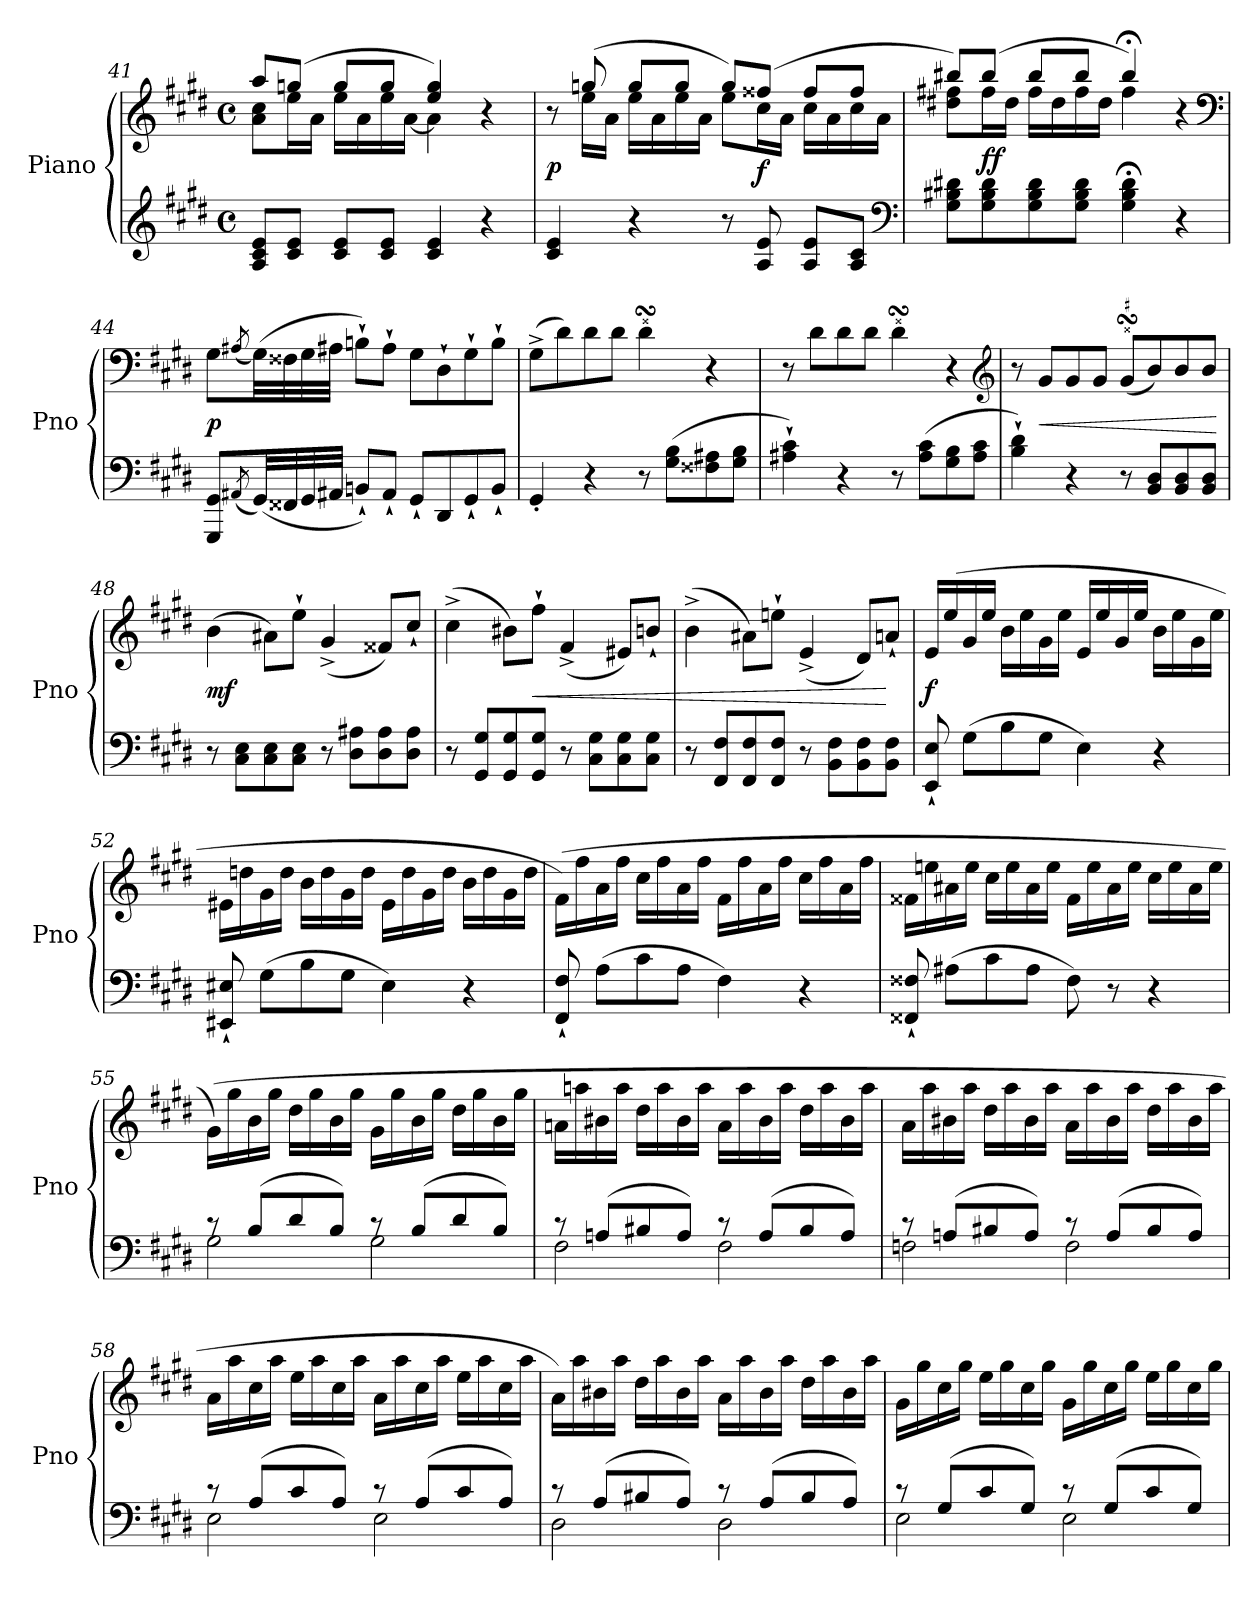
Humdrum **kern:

**kern	**kern	**dynam
*part1	*part1	*part1
*staff2	*staff1	*staff1/2
*I"Piano	*	*
*I'Pno	*	*
*clefG2	*clefG2	*
*k[f#c#g#d#]	*k[f#c#g#d#]	*
*c#:	*c#:	*
*M4/4	*M4/4	*
*met(c)	*met(c)	*
=41	=41	=41
*	*^	*
8A 8c# 8eL	8aaL	8a 8cc#L	.
8c# 8eJ	(8ggnJ	16eeL	.
.	.	16aJJ	.
8c# 8eL	8ggL	16eeLL	.
.	.	16a	.
8c# 8eJ	8ggJ	16ee	.
.	.	[16aJJ	.
4c# 4e	4ee 4gg)	4a]	.
4r	4r	4ryy	.
=42	=42	=42	=42
4c# 4e	8r	8ryy	p
.	(8ggn	16eeLL	.
.	.	16aJJ	.
4r	8ggL	16eeLL	.
.	.	16a	.
.	8ggJ	16ee	.
.	.	16aJJ	.
8r	8ggL)	8eeL	.
8A 8e	(8ff##XJ	16cc#L	f
.	.	16aJJ	.
8A 8eL	8ff##L	16cc#LL	.
.	.	16a	.
8A 8c#J	8ff##J	16cc#	.
.	.	16aJJ	.
*clefF4	*	*	*
!!LO:LB:g=z	!!
=43	=43	=43	=43
8G# 8B#X 8d#XL	8bb#XL)	8dd#X 8ff#XL	.
8G# 8B# 8d#	(8bb#J	16ff#L	ff
.	.	16dd#JJ	.
8G# 8B# 8d#	8bb#L	16ff#LL	.
.	.	16dd#	.
8G# 8B# 8d#J	8bb#J	16ff#	.
.	.	16dd#JJ	.
4G#;< 4B#;< 4d#;<	4bb#;<)	4ff#	.
4r	4r	4ryy	.
*	*v	*v	*
*	*clefF4	*
=44	=44	=44
8GGG# 8GG#L	8G#L	p
(8qAA#X	(8qA#X	.
(32GG#LL)	(32G#LL)	.
32FF##X	32F##X	.
32GG#	32G#	.
32AA#XJJJ	32A#XJJJ	.
8BBn`L)	8Bn`L)	.
8AA#`J	8A#`J	.
8GG#`L	8G#L	.
8DD#	8D#`	.
8GG#`	8G#`	.
8BB`J	8B`J	.
=45	=45	=45
4GG#'	(8G#^<L	.
.	8d#)	.
4r	8d#	.
.	8d#J	.
!	!LO:TURN:lacc=##	!
8r	4d#sSss	.
(>8G# 8BL	.	.
8F##X 8A#X	4r	.
8G# 8BJ	.	.
=46	=46	=46
4A#X` 4c#`)	8r	.
.	8d#L	.
4r	8d#	.
.	8d#J	.
!	!LO:TURN:lacc=##	!
8r	4d#sSss	.
(>8A# 8c#L	.	.
8G# 8B	4r	.
8A# 8c#J	.	.
*	*clefG2	*
!!LO:LB:g=z
=47	=47	=47
4B` 4d#`)	8r	.
.	8g#L	<
4r	8g#	.
.	8g#J	.
!	!LO:TURN:uacc=#	!
!	!LO:TURN:lacc=##	!
8r	(8g#sSSsL	.
8BB 8D#L	8b)	.
8BB 8D#	8b	.
8BB 8D#J	8bJ	.
.	.	[
=48	=48	=48
8r	(4b	mf
8C# 8EL	.	.
8C# 8E	8a#XL)	.
8C# 8EJ	8ee`J	.
8r	(4g#^	.
8D# 8A#XL	.	.
8D# 8A#	8f##XL)	.
8D# 8A#J	8cc#`J	.
=49	=49	=49
8r	(4cc#^	.
8GG# 8G#L	.	.
8GG# 8G#	8b#XL)	.
8GG# 8G#J	8ff#`J	<
8r	(4f#^	.
8C# 8G#L	.	.
8C# 8G#	8e#XL)	.
8C# 8G#J	8bn`J	.
=50	=50	=50
8r	(4b^	.
8FF# 8F#L	.	.
8FF# 8F#	8a#XL)	.
8FF# 8F#J	8een`J	.
8r	(4e^	.
8BB 8F#L	.	.
8BB 8F#	8d#L)	.
8BB 8F#J	8an`J	[
=51	=51	=51
8EE` 8E`	16eLL	f
.	(16ee	.
(8G#L	16g#	.
.	16eeJJ	.
8B	16bLL	.
.	16ee	.
8G#J	16g#	.
.	16eeJJ	.
4E)	16eLL	.
.	16ee	.
.	16g#	.
.	16eeJJ	.
4r	16bLL	.
.	16ee	.
.	16g#	.
.	16eeJJ	.
!!LO:LB:g=z
=52	=52	=52
8EE#X` 8E#X`	16e#X\LL	.
.	16ddn\	.
(8G#L	16g#\	.
.	16dd\JJ	.
8B	16bLL	.
.	16dd	.
8G#J	16g#	.
.	16ddJJ	.
4E#)	16e#\LL	.
.	16dd\	.
.	16g#\	.
.	16dd\JJ	.
4r	16bLL	.
.	16dd	.
.	16g#	.
.	16ddJJ	.
=53	=53	=53
8FF#` 8F#`	(16f#LL)	.
.	16ff#	.
(8AL	16a	.
.	16ff#JJ	.
8c#	16cc#LL	.
.	16ff#	.
8AJ	16a	.
.	16ff#JJ	.
4F#)	16f#LL	.
.	16ff#	.
.	16a	.
.	16ff#JJ	.
4r	16cc#LL	.
.	16ff#	.
.	16a	.
.	16ff#JJ	.
=54	=54	=54
8FF##X` 8F##X`	16f##XLL	.
.	16een	.
(8A#XL	16a#X	.
.	16eeJJ	.
8c#	16cc#LL	.
.	16ee	.
8A#J	16a#	.
.	16eeJJ	.
8F##)	16f##LL	.
.	16ee	.
8r	16a#	.
.	16eeJJ	.
4r	16cc#LL	.
.	16ee	.
.	16a#	.
.	16eeJJ	.
!!LO:LB:g=z
=55	=55	=55
*^	*	*
8rc	2G#	(16g#LL)	.
.	.	16gg#	.
(<8BL	.	16b	.
.	.	16gg#JJ	.
8d#	.	16dd#LL	.
.	.	16gg#	.
8BJ)	.	16b	.
.	.	16gg#JJ	.
8rc	2G#	16g#LL	.
.	.	16gg#	.
(<8BL	.	16b	.
.	.	16gg#JJ	.
8d#	.	16dd#LL	.
.	.	16gg#	.
8BJ)	.	16b	.
.	.	16gg#JJ	.
=56	=56	=56	=56
8rc	2F#	16anLL	.
.	.	16aan	.
(<8AnL	.	16b#X	.
.	.	16aaJJ	.
8B#X	.	16dd#LL	.
.	.	16aa	.
8AJ)	.	16b#	.
.	.	16aaJJ	.
8rc	2F#	16aLL	.
.	.	16aa	.
(<8AL	.	16b#	.
.	.	16aaJJ	.
8B#	.	16dd#LL	.
.	.	16aa	.
8AJ)	.	16b#	.
.	.	16aaJJ	.
=57	=57	=57	=57
8rc	2Fn	16aLL	.
.	.	16aa	.
(<8AnL	.	16b#X	.
.	.	16aaJJ	.
8B#X	.	16dd#LL	.
.	.	16aa	.
8AJ)	.	16b#	.
.	.	16aaJJ	.
8rc	2F	16aLL	.
.	.	16aa	.
(<8AL	.	16b#	.
.	.	16aaJJ	.
8B#	.	16dd#LL	.
.	.	16aa	.
8AJ)	.	16b#	.
.	.	16aaJJ	.
!!LO:LB:g=z
=58	=58	=58	=58
8rc	2E	16aLL	.
.	.	16aa	.
(<8AL	.	16cc#	.
.	.	16aaJJ	.
8c#	.	16eeLL	.
.	.	16aa	.
8AJ)	.	16cc#	.
.	.	16aaJJ	.
8rc	2E	16aLL	.
.	.	16aa	.
(<8AL	.	16cc#	.
.	.	16aaJJ	.
8c#	.	16eeLL	.
.	.	16aa	.
8AJ)	.	16cc#	.
.	.	16aaJJ	.
=59	=59	=59	=59
8rc	2D#	16aLL)	.
.	.	16aa	.
(<8AL	.	16b#X	.
.	.	16aaJJ	.
8B#X	.	16dd#LL	.
.	.	16aa	.
8AJ)	.	16b#	.
.	.	16aaJJ	.
8rc	2D#	16aLL	.
.	.	16aa	.
(<8AL	.	16b#	.
.	.	16aaJJ	.
8B#	.	16dd#LL	.
.	.	16aa	.
8AJ)	.	16b#	.
.	.	16aaJJ	.
=60	=60	=60	=60
8rc	2E	16g#LL	.
.	.	16gg#	.
(<8G#L	.	16cc#	.
.	.	16gg#JJ	.
8c#	.	16eeLL	.
.	.	16gg#	.
8G#J)	.	16cc#	.
.	.	16gg#JJ	.
8rc	2E	16g#LL	.
.	.	16gg#	.
(<8G#L	.	16cc#	.
.	.	16gg#JJ	.
8c#	.	16eeLL	.
.	.	16gg#	.
8G#J)	.	16cc#	.
.	.	16gg#JJ	.
*v	*v	*	*
=	=	=
*-	*-	*-
